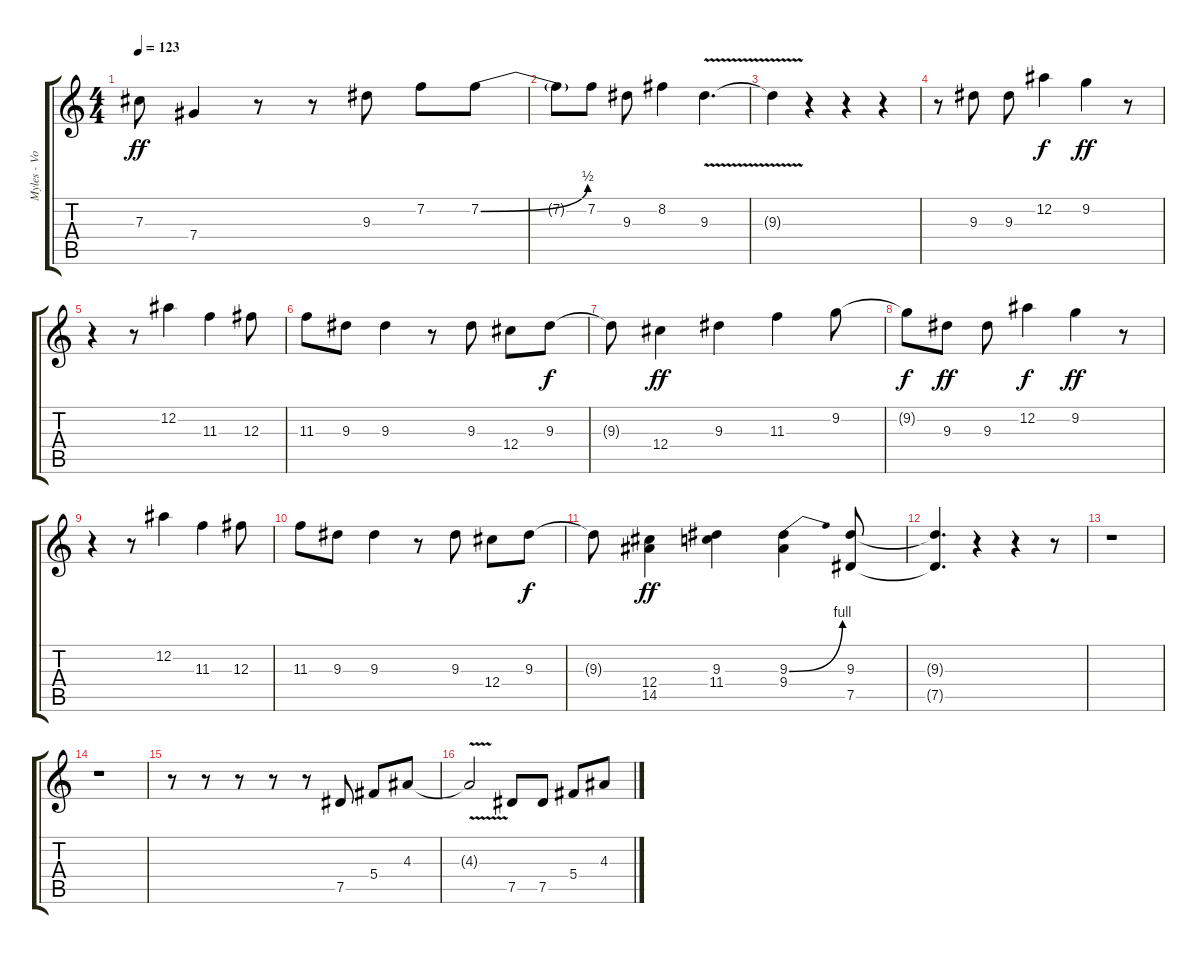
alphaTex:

\track ("Myles - Voice" "Myles - Vo") {instrument overdrivenguitar}
\staff {score tabs}
\tuning (Eb4 Bb3 Gb3 Db3 Ab2 Eb2) {hide}
\ts (4 4)
\tempo 123
\clef g2
\ks c
7.3.8{dy ff} 7.4.4 r.8 r.8 9.3.8 7.2.8 7.2{be (bend 0 0 60 2)}.8 |
7.2{t}.8 7.2.8 9.3.8 8.2.4 9.3{v}.4{d} |
9.3{t}.4 r.4 r.4 r.4 |
r.8 9.3.8 9.3.8 12.2.4{dy f} 9.2.4{dy ff} r.8 |
r.4 r.8 12.2.4 11.3.4 12.3.8 |
11.3.8 9.3.8 9.3.4 r.8 9.3.8 12.4.8 9.3.8{dy f} |
9.3{t}.8 12.4.4{dy ff} 9.3.4 11.3.4 9.2.8 |
9.2{t}.8{dy f} 9.3.8{dy ff} 9.3.8 12.2.4{dy f} 9.2.4{dy ff} r.8 |
r.4 r.8 12.2.4 11.3.4 12.3.8 |
11.3.8 9.3.8 9.3.4 r.8 9.3.8 12.4.8 9.3.8{dy f} |
9.3{t}.8 (12.4 14.5).4{dy ff} (9.3 11.4).4 (9.3{be (bend 0 0 60 4)} 9.4).4 (9.3 7.5).8 |
(9.3{t} 7.5{t}).4{d} r.4 r.4 r.8 |
r.1 |
r.1 |
r.8 r.8 r.8 r.8 r.8 7.5.8 5.4.8 4.3.8 |
4.3{v t}.2 7.5.8 7.5.8 5.4.8 4.3.8
